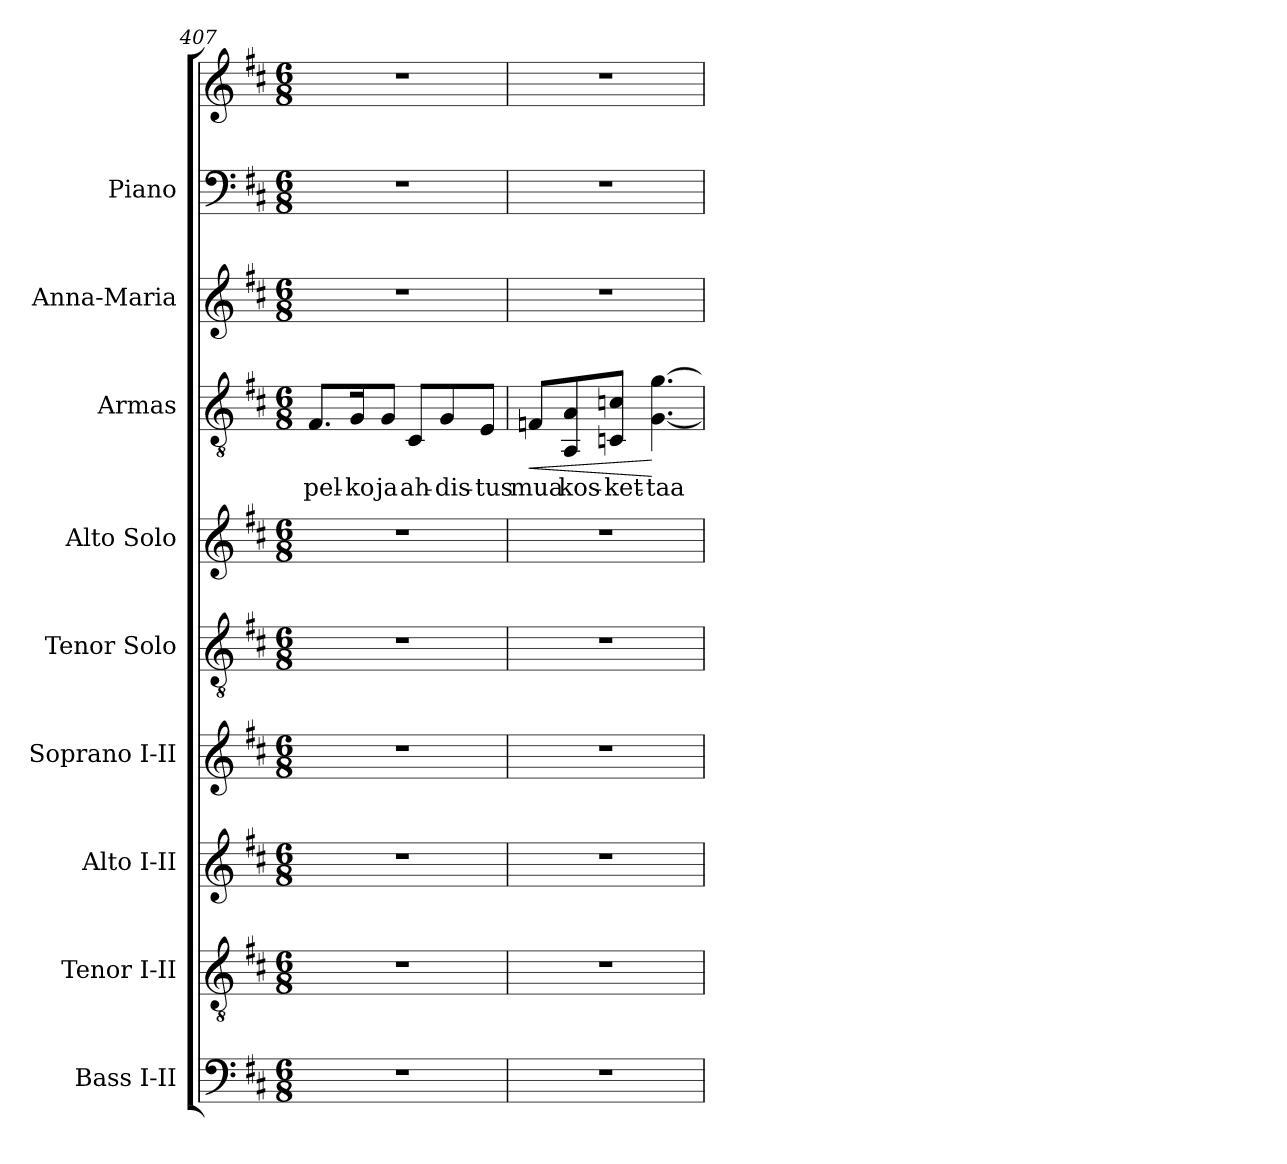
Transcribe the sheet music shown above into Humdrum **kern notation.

**kern	**kern	**kern	**kern	**kern	**kern	**kern	**text	**dynam	**kern	**kern	**kern
*part9	*part8	*part7	*part6	*part5	*part4	*part3	*part3	*part3	*part2	*part1	*part1
*staff10	*staff9	*staff8	*staff7	*staff6	*staff5	*staff4	*staff4	*staff4	*staff3	*staff2	*staff1
*I"Bass I-II	*I"Tenor I-II	*I"Alto I-II	*I"Soprano I-II	*I"Tenor Solo	*I"Alto Solo	*I"Armas	*	*	*I"Anna-Maria	*I"Piano	*
*I'B.	*I'T.	*I'A.	*I'S.	*I'T. Solo	*I'A. Solo	*I'Armas	*	*	*I'A-M	*I'Pno.	*
*clefF4	*clefGv2	*clefG2	*clefG2	*clefGv2	*clefG2	*clefGv2	*	*	*clefG2	*clefF4	*clefG2
*	*ITrd7c12	*	*	*ITrd7c12	*	*ITrd7c12	*	*	*	*	*
*k[f#c#]	*k[f#c#]	*k[f#c#]	*k[f#c#]	*k[f#c#]	*k[f#c#]	*k[f#c#]	*	*	*k[f#c#]	*k[f#c#]	*k[f#c#]
*D:	*D:	*D:	*D:	*D:	*D:	*D:	*	*	*D:	*D:	*D:
*M6/8	*M6/8	*M6/8	*M6/8	*M6/8	*M6/8	*M6/8	*	*	*M6/8	*M6/8	*M6/8
=407	=407	=407	=407	=407	=407	=407	=407	=407	=407	=407	=407
!LO:N:vis=1	!LO:N:vis=1	!LO:N:vis=1	!LO:N:vis=1	!LO:N:vis=1	!LO:N:vis=1	!	!	!	!	!	!
!	!	!	!	!	!	!	!LO:LY:b:color=#000000	!	!LO:N:vis=1	!LO:N:vis=1	!LO:N:vis=1
2.r	2.r	2.r	2.r	2.r	2.r	8.FF#i/L	pel-	.	2.r	2.r	2.r
!	!	!	!	!	!	!	!LO:LY:b:color=#000000	!	!	!	!
.	.	.	.	.	.	16GGi/k	-ko	.	.	.	.
!	!	!	!	!	!	!	!LO:LY:b:color=#000000	!	!	!	!
.	.	.	.	.	.	8GGi/J	ja	.	.	.	.
!	!	!	!	!	!	!	!LO:LY:b:color=#000000	!	!	!	!
.	.	.	.	.	.	8CC#i/L	ah-	.	.	.	.
!	!	!	!	!	!	!	!LO:LY:b:color=#000000	!	!	!	!
.	.	.	.	.	.	8GGi/	-dis-	.	.	.	.
!	!	!	!	!	!	!	!LO:LY:b:color=#000000	!	!	!	!
.	.	.	.	.	.	8EEi/J	-tus	.	.	.	.
!!LO:LB:g=z
=408	=408	=408	=408	=408	=408	=408	=408	=408	=408	=408	=408
!LO:N:vis=1	!LO:N:vis=1	!LO:N:vis=1	!LO:N:vis=1	!LO:N:vis=1	!LO:N:vis=1	!	!	!	!	!	!
!	!	!	!	!	!	!	!LO:LY:b:color=#000000	!LO:HP:b	!LO:N:vis=1	!LO:N:vis=1	!LO:N:vis=1
2.r	2.r	2.r	2.r	2.r	2.r	8FFni/L	mua	<	2.r	2.r	2.r
!	!	!	!	!	!	!	!LO:LY:b:color=#000000	!	!	!	!
.	.	.	.	.	.	8AAAi/ 8AAi	kos-	.	.	.	.
!	!	!	!	!	!	!	!LO:LY:b:color=#000000	!	!	!	!
.	.	.	.	.	.	8CCni/ 8CniJ	-ket-	.	.	.	.
!	!	!	!	!	!	!	!LO:LY:b:color=#000000	!	!	!	!
.	.	.	.	.	.	[<4.GGi\ [>4.Gi	-taa	[	.	.	.
=	=	=	=	=	=	=	=	=	=	=	=
*-	*-	*-	*-	*-	*-	*-	*-	*-	*-	*-	*-
